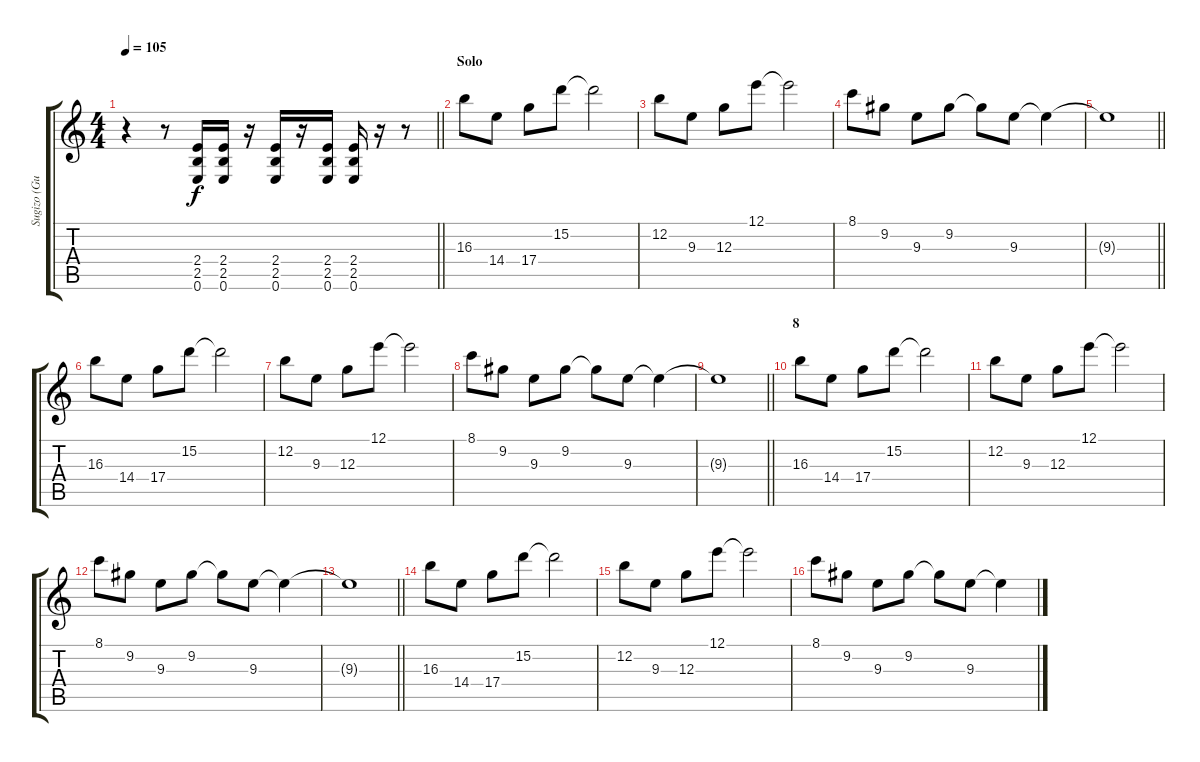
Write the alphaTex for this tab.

\track ("Sugizo (Guitar)" "Sugizo (Gu") {instrument distortionguitar}
\staff {score tabs}
\tuning (E4 B3 G3 D3 A2 E2) {hide}
\ts (4 4)
\tempo 105
\clef g2
\barLineRight lightlight
\ks c
r.4{dy f} r.8 (2.4 2.5 0.6).16 (2.4 2.5 0.6).16 r.16 (2.4 2.5 0.6).16 r.16 (2.4 2.5 0.6).16 (2.4 2.5 0.6).16 r.16 r.8 |
\section ("" "Solo")
16.3.8 14.4.8 17.4.8 15.2.8 15.2{t}.2 |
12.2.8 9.3.8 12.3.8 12.1.8 12.1{t}.2 |
8.1.8 9.2.8 9.3.8 9.2.8 9.2{t}.8 9.3.8 9.3{t}.4 |
\barLineRight lightlight
9.3{t}.1 |
16.3.8 14.4.8 17.4.8 15.2.8 15.2{t}.2 |
12.2.8 9.3.8 12.3.8 12.1.8 12.1{t}.2 |
8.1.8 9.2.8 9.3.8 9.2.8 9.2{t}.8 9.3.8 9.3{t}.4 |
\barLineRight lightlight
9.3{t}.1 |
\section ("" "8")
16.3.8 14.4.8 17.4.8 15.2.8 15.2{t}.2 |
12.2.8 9.3.8 12.3.8 12.1.8 12.1{t}.2 |
8.1.8 9.2.8 9.3.8 9.2.8 9.2{t}.8 9.3.8 9.3{t}.4 |
\barLineRight lightlight
9.3{t}.1 |
16.3.8 14.4.8 17.4.8 15.2.8 15.2{t}.2 |
12.2.8 9.3.8 12.3.8 12.1.8 12.1{t}.2 |
8.1.8 9.2.8 9.3.8 9.2.8 9.2{t}.8 9.3.8 9.3{t}.4
